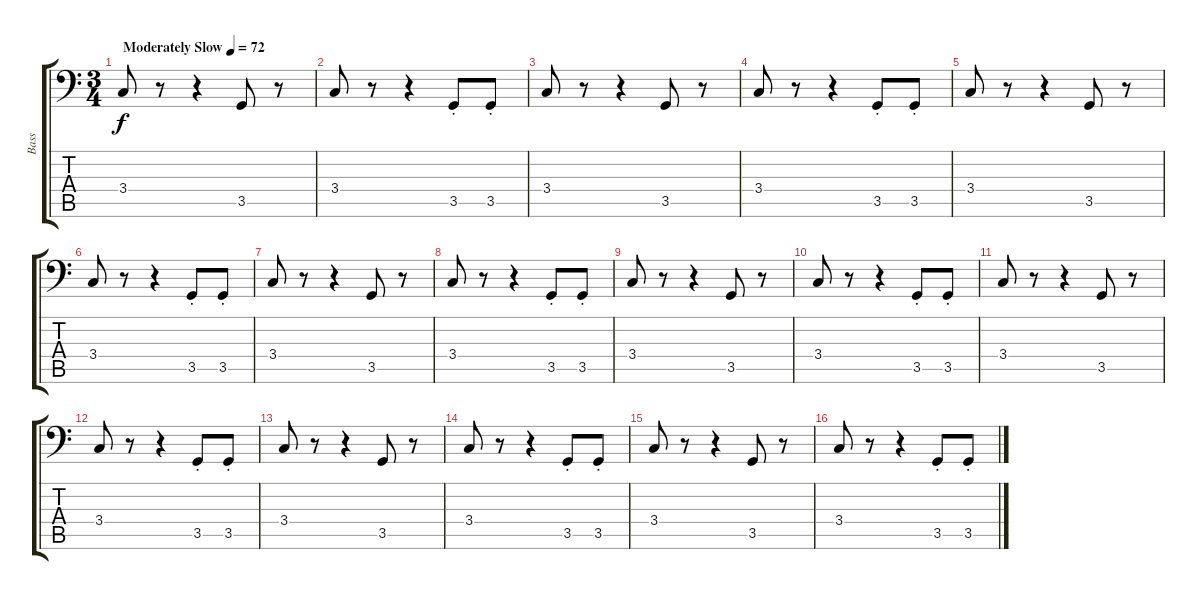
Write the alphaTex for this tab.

\track ("Bass" "Bass") {instrument electricbassfinger}
\staff {score tabs}
\tuning (C3 G2 D2 A1 E1 B0) {hide}
\ts (3 4)
\tempo (72 "Moderately Slow")
\clef f4
\ks c
3.4.8{dy f instrument electricbassfinger} r.8 r.4 3.5.8 r.8 |
3.4.8 r.8 r.4 3.5{st}.8 3.5{st}.8 |
3.4.8 r.8 r.4 3.5.8 r.8 |
3.4.8 r.8 r.4 3.5{st}.8 3.5{st}.8 |
3.4.8 r.8 r.4 3.5.8 r.8 |
3.4.8 r.8 r.4 3.5{st}.8 3.5{st}.8 |
3.4.8 r.8 r.4 3.5.8 r.8 |
3.4.8 r.8 r.4 3.5{st}.8 3.5{st}.8 |
3.4.8 r.8 r.4 3.5.8 r.8 |
3.4.8 r.8 r.4 3.5{st}.8 3.5{st}.8 |
3.4.8 r.8 r.4 3.5.8 r.8 |
3.4.8 r.8 r.4 3.5{st}.8 3.5{st}.8 |
3.4.8 r.8 r.4 3.5.8 r.8 |
3.4.8 r.8 r.4 3.5{st}.8 3.5{st}.8 |
3.4.8 r.8 r.4 3.5.8 r.8 |
3.4.8 r.8 r.4 3.5{st}.8 3.5{st}.8
